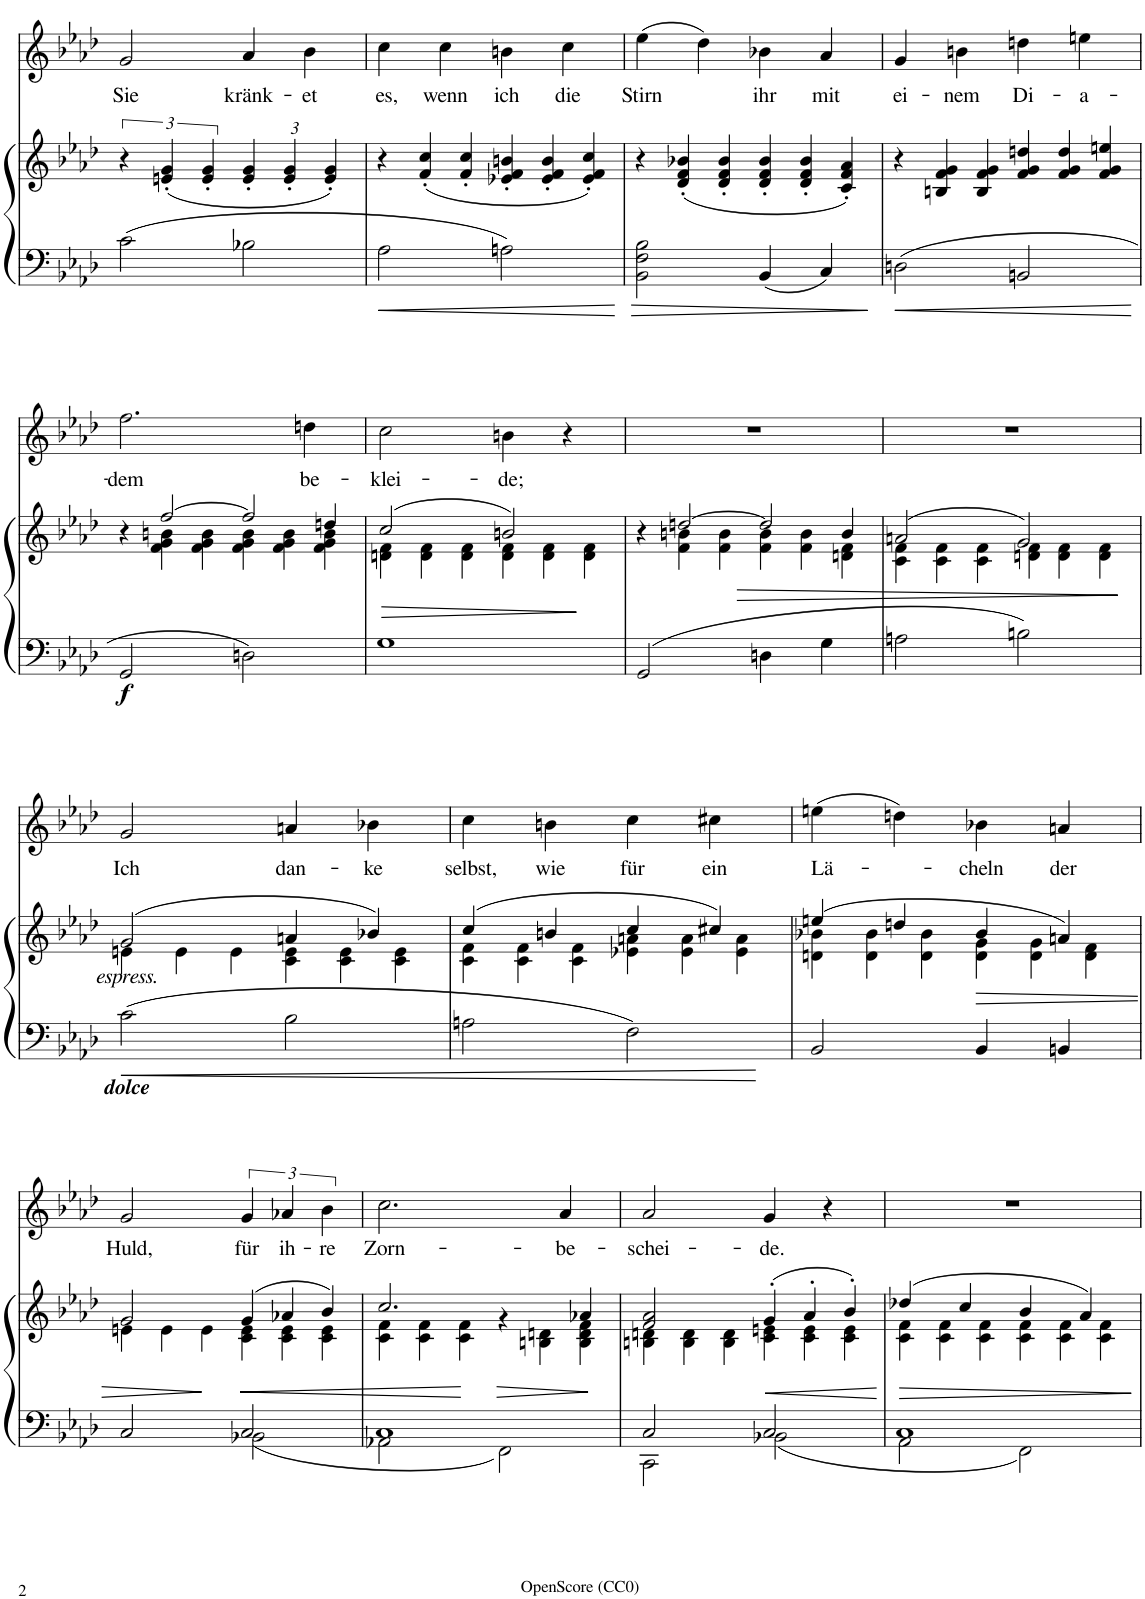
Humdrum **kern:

**kern	**kern	**dynam	**kern	**text
*part2	*part2	*part2	*part1	*part1
*staff3	*staff2	*staff2/3	*staff1	*staff1
*I"Pianoforte	*	*	*I"Singstimme Voice	*
*I'Pno	*	*	*	*
!!LO:PB:g=z
*clefF4	*clefG2	*	*clefG2	*
*k[b-e-a-d-]	*k[b-e-a-d-]	*	*k[b-e-a-d-]	*
*M2/2	*M2/2	*	*M2/2	*
*met(c|)	*met(c|)	*	*met(c|)	*
=17	=17	=17	=17	=17
!	!	!	!	!LO:LY:b
2c\	6r	.	2g/	Sie
.	(6en/' 6g/'	.	.	.
.	6e/' 6g/'	.	.	.
*	*Xbrackettup	*	*	*
!	!	!	!	!LO:LY:b
2B-X\	6e/' 6g/'	.	4a-/	kränk-
.	6e/' 6g/'	.	.	.
!	!	!	!	!LO:LY:b
.	.	.	4b-\	-et
.	6e/' 6g/')	.	.	.
=18	=18	=18	=18	=18
*	*Xtuplet	*	*	*
!	!	!	!	!LO:LY:b
2A-\	6r	.	4cc\	es,
.	(6f/' 6cc/'	.	.	.
!	!	!	!	!LO:LY:b
.	.	.	4cc\	wenn
.	6f/' 6cc/'	.	.	.
!	!	!	!	!LO:LY:b
2An\	6e-X/' 6f/' 6bn/'	.	4bn\	ich
.	6e-/' 6f/' 6b/'	.	.	.
!	!	!	!	!LO:LY:b
.	.	.	4cc\	die
.	6e-/' 6f/' 6cc/')	.	.	.
=19	=19	=19	=19	=19
!	!	!	!	!LO:LY:b
2BB-\ 2F\ 2B-\	6r	.	(4ee-\	Stirn
.	(6d-/' 6f/' 6b-X/'	.	.	.
.	.	.	4dd-\)	.
.	6d-/' 6f/' 6b-/'	.	.	.
!	!	!	!	!LO:LY:b
4BB-/	6d-/' 6f/' 6b-/'	.	4b-X\	ihr
.	6d-/' 6f/' 6b-/'	.	.	.
!	!	!	!	!LO:LY:b
4C/	.	.	4a-/	mit
.	6c/' 6f/' 6a-/')	.	.	.
=20	=20	=20	=20	=20
!	!	!	!	!LO:LY:b
2Dn\	6r	.	4g/	ei-
.	6Bn/ 6f/ 6g/	.	.	.
!	!	!	!	!LO:LY:b
.	.	.	4bn\	-nem
.	6B/ 6f/ 6g/	.	.	.
!	!	!	!	!LO:LY:b
2BBn/	6f/ 6g/ 6ddn/	.	4ddn\	Di-
.	6f/ 6g/ 6dd/	.	.	.
!	!	!	!	!LO:LY:b
.	.	.	4een\	-a-
.	6f/ 6g/ 6een/	.	.	.
!!LO:LB:g=z
=21	=21	=21	=21	=21
*	*tuplet	*	*	*
*	*brackettup	*	*	*
*	*^	*	*	*
!	!	!	!LO:DY:b=2	!	!LO:LY:b
2GG/	6r	6ryy	f	2.ff\	-dem
.	[3ff/	6f\ 6g\ 6bn\	.	.	.
.	.	6f\ 6g\ 6b\	.	.	.
*	*	*Xbrackettup	*	*	*
2Dn\	3ff/]	6f\ 6g\ 6b\	.	.	.
.	.	6f\ 6g\ 6b\	.	.	.
!	!	!	!	!	!LO:LY:b
.	.	.	.	4ddn\	be-
.	6ddn/	6f\ 6g\ 6b\	.	.	.
=22	=22	=22	=22	=22	=22
!	!	!	!LO:HP:b	!	!LO:LY:b
1G	(2cc/	6dn\ 6f\	>	2cc\	-klei-
.	.	6d\ 6f\	.	.	.
.	.	6d\ 6f\	.	.	.
!	!	!	!	!	!LO:LY:b
.	2bn/)	6d\ 6f\	.	4bn\	-de;
.	.	6d\ 6f\	.	.	.
.	.	.	.	4r	.
.	.	6d\ 6f\	]	.	.
=23	=23	=23	=23	=23	=23
*	*brackettup	*	*	*	*
2GG/	6r	6ryy	.	1r	.
.	[3ddn/	6f\ 6bn\	.	.	.
!	!	!	!LO:HP:b	!	!
.	.	6f\ 6b\	>	.	.
*	*	*Xbrackettup	*	*	*
4Dn\	3dd/]	6f\ 6b\	.	.	.
.	.	6f\ 6b\	.	.	.
4G\	.	.	.	.	.
.	6b/	6dn\ 6f\	.	.	.
=24	=24	=24	=24	=24	=24
2An\	(2an/	6c\ 6f\	.	1r	.
.	.	6c\ 6f\	.	.	.
.	.	6c\ 6f\	.	.	.
2Bn\	2g/)	6dn\ 6f\	.	.	.
.	.	6d\ 6f\	.	.	.
.	.	6d\ 6f\	.	.	.
*	*v	*v	*	*	*
.	.	]	.	.
!!LO:LB:g=z
=25	=25	=25	=25	=25
*	*^	*	*	*
!	!LO:TX:b:i:t=espress.	!	!	!	!
!	!	!	!LO:DY:b=2	!	!LO:LY:b
2c\	(2g/	6en\	other-dynamics	2g/	Ich
.	.	6e\	.	.	.
.	.	6e\	.	.	.
!	!	!	!	!	!LO:LY:b
2B-\	4an/	6c\ 6e\	.	4an/	dan-
.	.	6c\ 6e\	.	.	.
!	!	!	!	!	!LO:LY:b
.	4b-X/)	.	.	4b-X\	-ke
.	.	6c\ 6e\	.	.	.
=26	=26	=26	=26	=26	=26
!	!	!	!	!	!LO:LY:b
2An\	(4cc/	6c\ 6f\	.	4cc\	selbst,
.	.	6c\ 6f\	.	.	.
!	!	!	!	!	!LO:LY:b
.	4bn/	.	.	4bn\	wie
.	.	6c\ 6f\	.	.	.
!	!	!	!	!	!LO:LY:b
2F\	4cc/	6e-X\ 6an\	.	4cc\	für
.	.	6e-\ 6a\	.	.	.
!	!	!	!	!	!LO:LY:b
.	4cc#X/)	.	.	4cc#X\	ein
.	.	6e-\ 6a\	.	.	.
=27	=27	=27	=27	=27	=27
!	!	!	!	!	!LO:LY:b
2BB-/	(4een/	6dn\ 6b-X\	.	(4een\	Lä-
.	.	6d\ 6b-\	.	.	.
.	4ddn/	.	.	4ddn\)	.
.	.	6d\ 6b-\	.	.	.
!	!	!	!LO:HP:b	!	!LO:LY:b
4BB-/	4b-/	6d\ 6g\	>	4b-X\	-cheln
.	.	6d\ 6g\	.	.	.
!	!	!	!	!	!LO:LY:b
4BBn/	4an/)	.	.	4an/	der
.	.	6d\ 6f\	.	.	.
!!LO:LB:g=z
=28	=28	=28	=28	=28	=28
*^	*	*	*	*	*
!	!	!	!	!	!	!LO:LY:b
2C/	2ryy	2g/	6en\	.	2g/	Huld,
.	.	.	6e\	.	.	.
.	.	.	6e\	.	.	.
*	*	*brackettup	*	*	*	*
!	!	!	!	!LO:HP:n=1:b	!	!
*	*	*	*Xbrackettup	*	*	*
!	!	!	!	!	!	!LO:LY:b
2C/	2BB-X\	(6g/	6c\ 6e\	] <	6g/	für
!	!	!	!	!	!	!LO:LY:b
.	.	6a-X/	6c\ 6e\	.	6a-X/	ih-
!	!	!	!	!	!	!LO:LY:b
.	.	6b-/)	6c\ 6e\	.	6b-\	-re
=29	=29	=29	=29	=29	=29	=29
!	!	!	!	!	!	!LO:LY:b
1C	2AA-X\	3.cc/	6c\ 6f\	.	2.cc\	Zorn-
.	.	.	6c\ 6f\	.	.	.
.	.	.	6c\ 6f\	.	.	.
*	*	*brackettup	*	*	*	*
!	!	!	!	!LO:HP:n=1:b	!	!
*	*	*	*Xbrackettup	*	*	*
.	2FF\	6ryy	6r	[ >	.	.
.	.	6ryy	6Bn\ 6dn\	.	.	.
!	!	!	!	!	!	!LO:LY:b
.	.	.	.	.	4a-/	-be-
.	.	6a-X/	6B\ 6d\ 6f\	.	.	.
*v	*v	*	*	*	*	*
*	*v	*v	*	*	*
.	.	]	.	.
=30	=30	=30	=30	=30
*^	*^	*	*	*
!	!	!	!	!	!	!LO:LY:b
2C/	2CC\	2f/ 2a-/	6Bn\ 6dn\	.	2a-/	-schei-
.	.	.	6B\ 6d\	.	.	.
.	.	.	6B\ 6d\	.	.	.
*	*	*brackettup	*	*	*	*
!	!	!	!	!LO:HP:b	!	!
*	*	*	*Xbrackettup	*	*	*
!	!	!	!	!	!	!LO:LY:b
2C/	2BB-X\	(6g'/	6c\ 6en\	<	4g/	-de.
.	.	6a-'/	6c\ 6e\	.	.	.
.	.	.	.	.	4r	.
.	.	6b-'/)	6c\ 6e\	.	.	.
*v	*v	*	*	*	*	*
*	*v	*v	*	*	*
.	.	[	.	.
=31	=31	=31	=31	=31
*^	*	*	*	*
!	!	!	!LO:HP:b	!	!
*	*	*^	*	*	*
1C	2AA-\	(4dd-X/	6c\ 6f\	>	1r	.
.	.	.	6c\ 6f\	.	.	.
.	.	4cc/	.	.	.	.
.	.	.	6c\ 6f\	.	.	.
.	2FF\	4b-/	6c\ 6f\	.	.	.
.	.	.	6c\ 6f\	.	.	.
.	.	4a-/)	.	.	.	.
.	.	.	6c\ 6f\	.	.	.
*v	*v	*	*	*	*	*
*	*v	*v	*	*	*
.	.	]	.	.
=	=	=	=	=
*-	*-	*-	*-	*-
